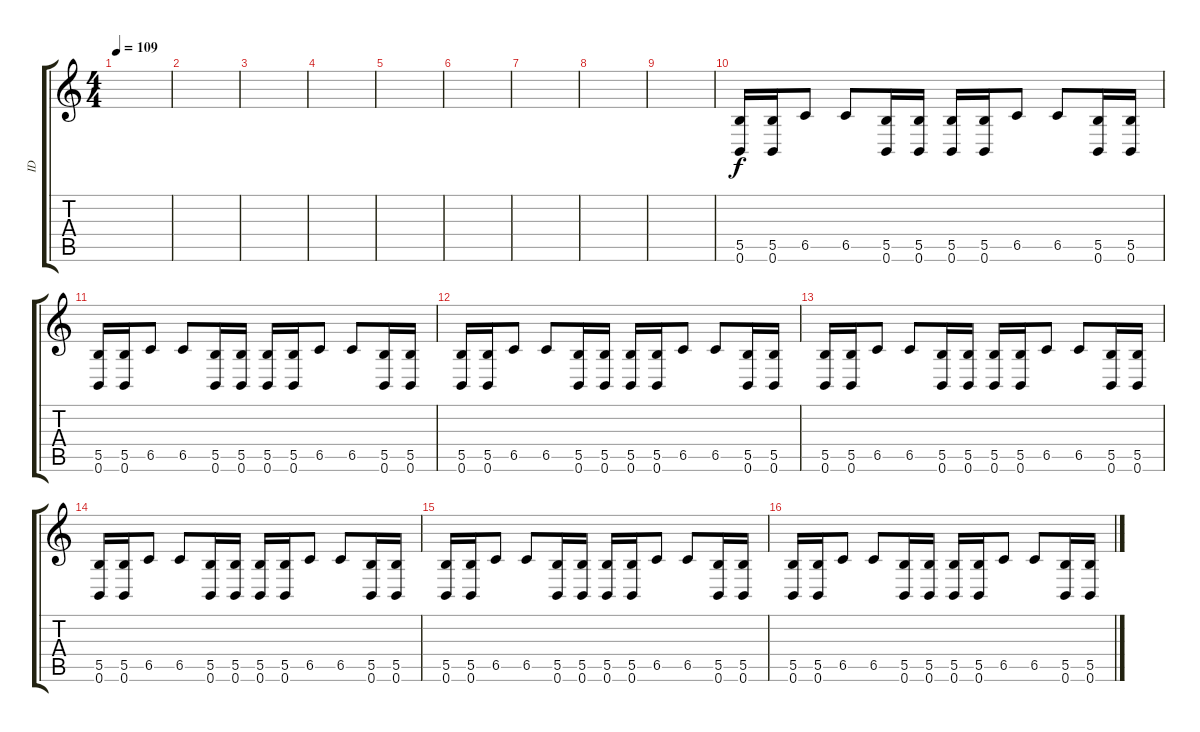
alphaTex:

\track ("ID" "ID") {instrument overdrivenguitar}
\staff {score tabs}
\tuning (Db4 Ab3 E3 B2 Gb2 B1) {hide}
\ts (4 4)
\tempo 109
\clef g2
\ks c
|
|
|
|
|
|
|
|
|
(5.5 0.6).16 (5.5 0.6).16 6.5.8 6.5.8 (5.5 0.6).16 (5.5 0.6).16 (5.5 0.6).16 (5.5 0.6).16 6.5.8 6.5.8 (5.5 0.6).16 (5.5 0.6).16 |
(5.5 0.6).16 (5.5 0.6).16 6.5.8 6.5.8 (5.5 0.6).16 (5.5 0.6).16 (5.5 0.6).16 (5.5 0.6).16 6.5.8 6.5.8 (5.5 0.6).16 (5.5 0.6).16 |
(5.5 0.6).16 (5.5 0.6).16 6.5.8 6.5.8 (5.5 0.6).16 (5.5 0.6).16 (5.5 0.6).16 (5.5 0.6).16 6.5.8 6.5.8 (5.5 0.6).16 (5.5 0.6).16 |
(5.5 0.6).16 (5.5 0.6).16 6.5.8 6.5.8 (5.5 0.6).16 (5.5 0.6).16 (5.5 0.6).16 (5.5 0.6).16 6.5.8 6.5.8 (5.5 0.6).16 (5.5 0.6).16 |
(5.5 0.6).16 (5.5 0.6).16 6.5.8 6.5.8 (5.5 0.6).16 (5.5 0.6).16 (5.5 0.6).16 (5.5 0.6).16 6.5.8 6.5.8 (5.5 0.6).16 (5.5 0.6).16 |
(5.5 0.6).16 (5.5 0.6).16 6.5.8 6.5.8 (5.5 0.6).16 (5.5 0.6).16 (5.5 0.6).16 (5.5 0.6).16 6.5.8 6.5.8 (5.5 0.6).16 (5.5 0.6).16 |
(5.5 0.6).16 (5.5 0.6).16 6.5.8 6.5.8 (5.5 0.6).16 (5.5 0.6).16 (5.5 0.6).16 (5.5 0.6).16 6.5.8 6.5.8 (5.5 0.6).16 (5.5 0.6).16
